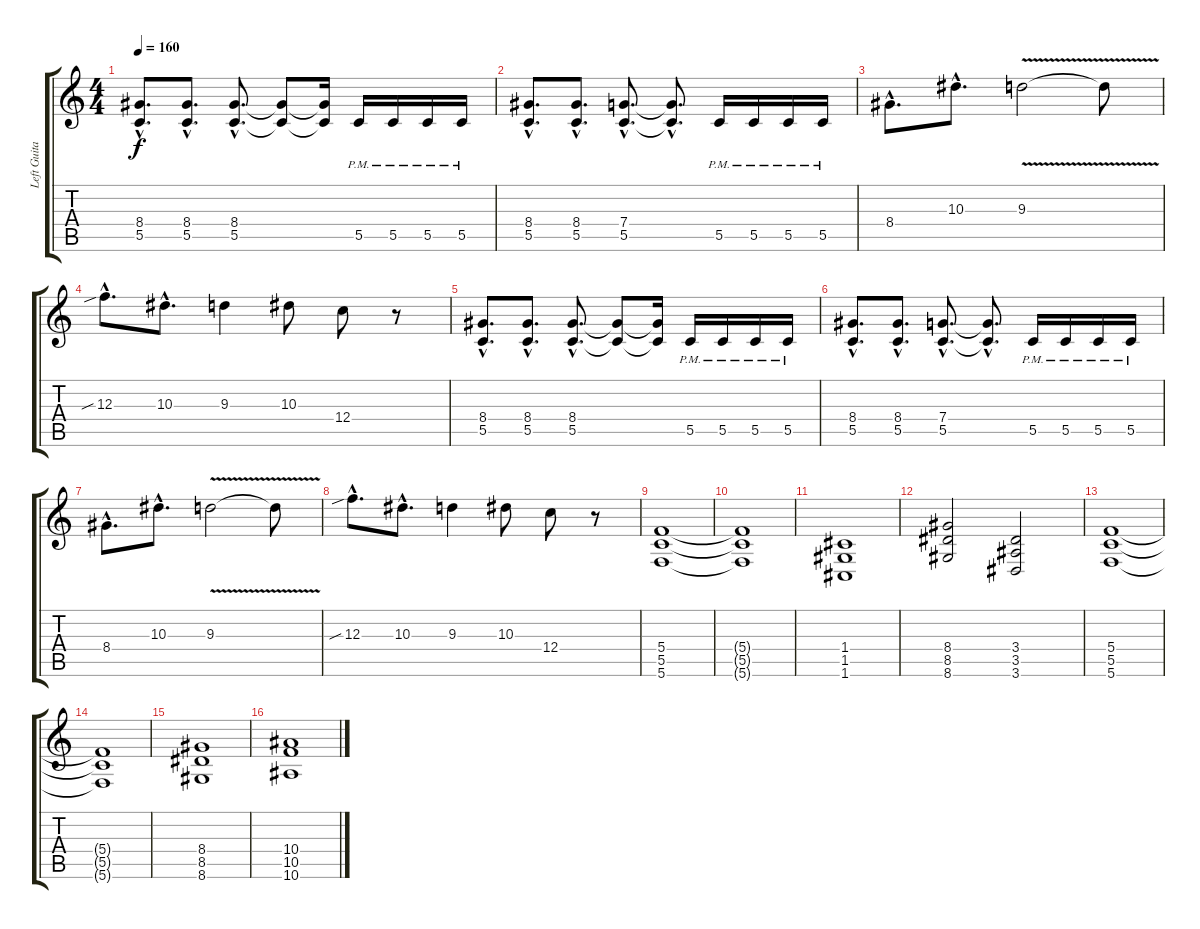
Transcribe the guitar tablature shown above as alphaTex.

\track ("Left Guitar" "Left Guita") {instrument distortionguitar}
\staff {score tabs}
\tuning (D4 A3 F3 C3 G2 C2) {hide}
\ts (4 4)
\tempo 160
\clef g2
\ks c
(8.4{hac} 5.5{hac}).8{d dy f} (8.4{hac} 5.5{hac}).8{d} (8.4{hac} 5.5{hac}).8{d} (8.4{t} 5.5{t}).8 (8.4{t} 5.5{t}).16 5.5{pm}.16 5.5{pm}.16 5.5{pm}.16 5.5{pm}.16 |
(8.4{hac} 5.5{hac}).8{d} (8.4{hac} 5.5{hac}).8{d} (7.4{hac} 5.5{hac}).8{d} (7.4{hac t} 5.5{hac t}).8{d} 5.5{pm}.16 5.5{pm}.16 5.5{pm}.16 5.5{pm}.16 |
8.4{hac}.8{d} 10.3{hac}.8{d} 9.3{v}.2 9.3{t}.8 |
12.3{sib hac}.8{d} 10.3{hac}.8{d} 9.3.4 10.3.8 12.4.8 r.8 |
(8.4{hac} 5.5{hac}).8{d} (8.4{hac} 5.5{hac}).8{d} (8.4{hac} 5.5{hac}).8{d} (8.4{t} 5.5{t}).8 (8.4{t} 5.5{t}).16 5.5{pm}.16 5.5{pm}.16 5.5{pm}.16 5.5{pm}.16 |
(8.4{hac} 5.5{hac}).8{d} (8.4{hac} 5.5{hac}).8{d} (7.4{hac} 5.5{hac}).8{d} (7.4{hac t} 5.5{hac t}).8{d} 5.5{pm}.16 5.5{pm}.16 5.5{pm}.16 5.5{pm}.16 |
8.4{hac}.8{d} 10.3{hac}.8{d} 9.3{v}.2 9.3{t}.8 |
12.3{sib hac}.8{d} 10.3{hac}.8{d} 9.3.4 10.3.8 12.4.8 r.8 |
(5.4 5.5 5.6).1 |
(5.4{t} 5.5{t} 5.6{t}).1 |
(1.4 1.5 1.6).1 |
(8.4 8.5 8.6).2 (3.4 3.5 3.6).2 |
(5.4 5.5 5.6).1 |
(5.4{t} 5.5{t} 5.6{t}).1 |
(8.4 8.5 8.6).1 |
(10.4 10.5 10.6).1
